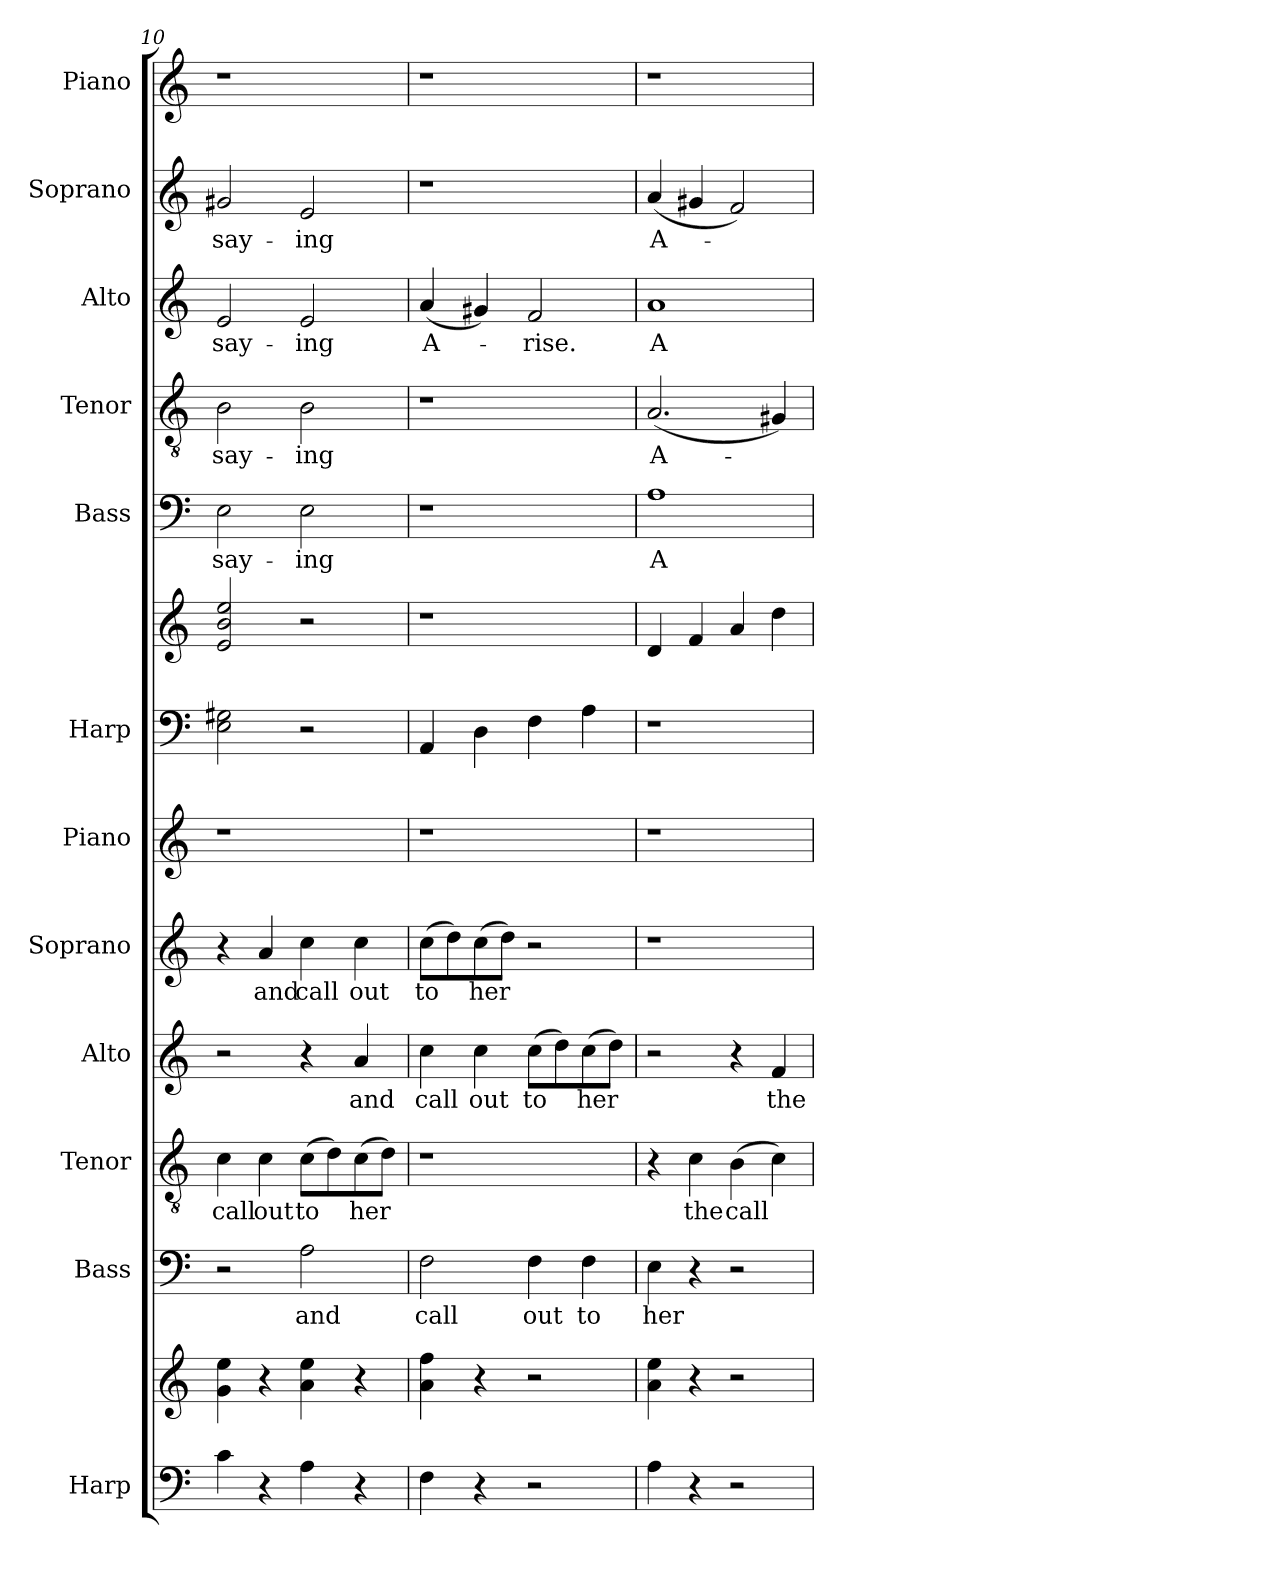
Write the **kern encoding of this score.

**kern	**kern	**kern	**text	**kern	**text	**kern	**text	**kern	**text	**kern	**kern	**kern	**kern	**text	**kern	**text	**kern	**text	**kern	**text	**kern
*part12	*part12	*part11	*part11	*part10	*part10	*part9	*part9	*part8	*part8	*part7	*part6	*part6	*part5	*part5	*part4	*part4	*part3	*part3	*part2	*part2	*part1
*staff14	*staff13	*staff12	*staff12	*staff11	*staff11	*staff10	*staff10	*staff9	*staff9	*staff8	*staff7	*staff6	*staff5	*staff5	*staff4	*staff4	*staff3	*staff3	*staff2	*staff2	*staff1
*I"Harp	*	*I"Bass	*	*I"Tenor	*	*I"Alto	*	*I"Soprano	*	*I"Piano	*I"Harp	*	*I"Bass	*	*I"Tenor	*	*I"Alto	*	*I"Soprano	*	*I"Piano
*I'Hrp.	*	*I'B.	*	*I'T.	*	*I'A.	*	*I'S.	*	*I'Pno	*I'Hrp.	*	*I'B.	*	*I'T.	*	*I'A.	*	*I'S.	*	*I'Pno
*clefF4	*clefG2	*clefF4	*	*clefGv2	*	*clefG2	*	*clefG2	*	*clefG2	*clefF4	*clefG2	*clefF4	*	*clefGv2	*	*clefG2	*	*clefG2	*	*clefG2
*k[]	*k[]	*k[]	*	*k[]	*	*k[]	*	*k[]	*	*k[]	*k[]	*k[]	*k[]	*	*k[]	*	*k[]	*	*k[]	*	*k[]
=10	=10	=10	=10	=10	=10	=10	=10	=10	=10	=10	=10	=10	=10	=10	=10	=10	=10	=10	=10	=10	=10
!	!	!	!	!	!LO:LY:b	!	!	!	!	!	!	!	!	!LO:LY:b	!	!LO:LY:b	!	!LO:LY:b	!	!LO:LY:b	!
4c\	4g\ 4ee\	2r	.	4c\	call	2r	.	4r	.	1r	2E\ 2G#X\	2e/ 2b/ 2ee/	2E\	say-	2B\	say-	2e/	say-	2g#X/	say-	1r
!	!	!	!	!	!LO:LY:b	!	!	!	!LO:LY:b	!	!	!	!	!	!	!	!	!	!	!	!
4r	4r	.	.	4c\	out	.	.	4a/	and	.	.	.	.	.	.	.	.	.	.	.	.
!	!	!	!LO:LY:b	!	!LO:LY:b	!	!	!	!LO:LY:b	!	!	!	!	!LO:LY:b	!	!LO:LY:b	!	!LO:LY:b	!	!LO:LY:b	!
4A\	4a\ 4ee\	2A\	and	(>8c\L	to	4r	.	4cc\	call	.	2r	2r	2E\	-ing	2B\	-ing	2e/	-ing	2e/	-ing	.
.	.	.	.	8d\)	.	.	.	.	.	.	.	.	.	.	.	.	.	.	.	.	.
!	!	!	!	!	!LO:LY:b	!	!LO:LY:b	!	!LO:LY:b	!	!	!	!	!	!	!	!	!	!	!	!
4r	4r	.	.	(>8c\	her	4a/	and	4cc\	out	.	.	.	.	.	.	.	.	.	.	.	.
.	.	.	.	8d\J)	.	.	.	.	.	.	.	.	.	.	.	.	.	.	.	.	.
!!LO:PB:g=z
=11	=11	=11	=11	=11	=11	=11	=11	=11	=11	=11	=11	=11	=11	=11	=11	=11	=11	=11	=11	=11	=11
!	!	!	!LO:LY:b	!	!	!	!LO:LY:b	!	!LO:LY:b	!	!	!	!	!	!	!	!	!LO:LY:b	!	!	!
4F\	4a\ 4ff\	2F\	call	1r	.	4cc\	call	(>8cc\L	to	1r	4AA/	1r	1r	.	1r	.	(<4a/	A-	1r	.	1r
.	.	.	.	.	.	.	.	8dd\)	.	.	.	.	.	.	.	.	.	.	.	.	.
!	!	!	!	!	!	!	!LO:LY:b	!	!LO:LY:b	!	!	!	!	!	!	!	!	!	!	!	!
4r	4r	.	.	.	.	4cc\	out	(>8cc\	her	.	4D\	.	.	.	.	.	4g#X/)	.	.	.	.
.	.	.	.	.	.	.	.	8dd\J)	.	.	.	.	.	.	.	.	.	.	.	.	.
!	!	!	!LO:LY:b	!	!	!	!LO:LY:b	!	!	!	!	!	!	!	!	!	!	!LO:LY:b	!	!	!
2r	2r	4F\	out	.	.	(>8cc\L	to	2r	.	.	4F\	.	.	.	.	.	2f/	-rise.	.	.	.
.	.	.	.	.	.	8dd\)	.	.	.	.	.	.	.	.	.	.	.	.	.	.	.
!	!	!	!LO:LY:b	!	!	!	!LO:LY:b	!	!	!	!	!	!	!	!	!	!	!	!	!	!
.	.	4F\	to	.	.	(>8cc\	her	.	.	.	4A\	.	.	.	.	.	.	.	.	.	.
.	.	.	.	.	.	8dd\J)	.	.	.	.	.	.	.	.	.	.	.	.	.	.	.
=12	=12	=12	=12	=12	=12	=12	=12	=12	=12	=12	=12	=12	=12	=12	=12	=12	=12	=12	=12	=12	=12
!	!	!	!LO:LY:b	!	!	!	!	!	!	!	!	!	!	!LO:LY:b	!	!LO:LY:b	!	!LO:LY:b	!	!LO:LY:b	!
4A\	4a\ 4ee\	4E\	her	4r	.	2r	.	1r	.	1r	1r	4d/	1A	A-	(<2.A/	A-	1a	A-	(<4a/	A-	1r
!	!	!	!	!	!LO:LY:b	!	!	!	!	!	!	!	!	!	!	!	!	!	!	!	!
4r	4r	4r	.	4c\	the	.	.	.	.	.	.	4f/	.	.	.	.	.	.	4g#X/	.	.
!	!	!	!	!	!LO:LY:b	!	!	!	!	!	!	!	!	!	!	!	!	!	!	!	!
2r	2r	2r	.	(>4B\	call	4r	.	.	.	.	.	4a/	.	.	.	.	.	.	2f/)	.	.
!	!	!	!	!	!	!	!LO:LY:b	!	!	!	!	!	!	!	!	!	!	!	!	!	!
.	.	.	.	4c\)	.	4f/	the	.	.	.	.	4dd\	.	.	4G#X/)	.	.	.	.	.	.
=	=	=	=	=	=	=	=	=	=	=	=	=	=	=	=	=	=	=	=	=	=
*-	*-	*-	*-	*-	*-	*-	*-	*-	*-	*-	*-	*-	*-	*-	*-	*-	*-	*-	*-	*-	*-
